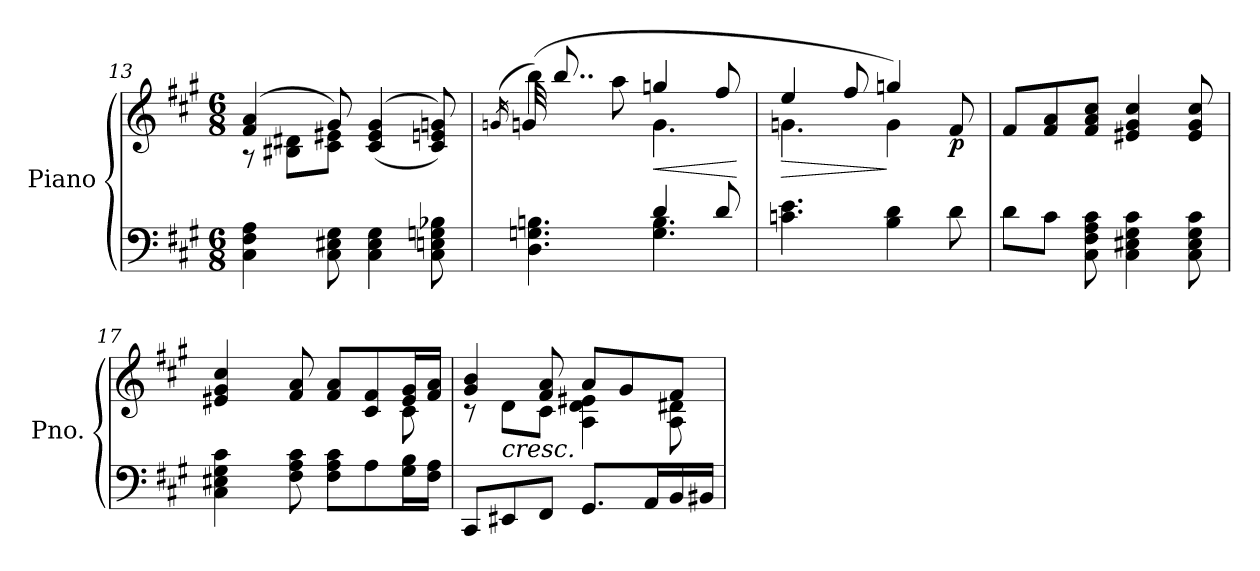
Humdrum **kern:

**kern	**kern	**dynam
*part1	*part1	*part1
*staff2	*staff1	*staff1/2
*I"Piano	*	*
*I'Pno.	*	*
*clefF4	*clefG2	*
*k[f#c#g#]	*k[f#c#g#]	*
*M6/8	*M6/8	*
=13	=13	=13
*	*^	*
4C#\ 4F#\ 4A\	(4f#/ 4a/	8r	.
.	.	8B#X\ 8d#X\L	.
8C#\ 8E#X\ 8G#\	8g#/)	8c#\ 8e#X\J	.
4C#\ 4E#\ 4G#\	((4c#/ 4e#/ 4g#/	4.ryy	.
8C#\ 8En\ 8Gn\ 8B-X\	8c#/ 8en/ 8gn/))	.	.
*	*v	*v	*
=14	=14	=14
.	(>16qgn/	.
*^	*^	*
*	*	*	*^	*
4.D\ 4.Gn\ 4.Bn\	4.ryy	(4bb\)	4.ryy	32g!	.
.	.	.	.	8..bb!	.
.	.	8aa\	.	2ryy	.
!	!	!	!	!	!LO:HP:b
4d/	4.G\ 4.B\	4ggn/	4.g\	.	<
8d/	.	8ff#/	.	.	.
*v	*v	*	*	*	*
*	*v	*v	*v	*
.	.	[
!!LO:LB:g=z
=15	=15	=15
!	!	!LO:HP:b
*	*^	*
4.cn\ 4.e\	4ee/	4.gn\	>
.	8ff#/	.	.
4B\ 4d\	4ggn/)	4g\	]
!	!	!	!LO:DY:b
8d\	8f#/	8ryy	p
*	*v	*v	*
=16	=16	=16
8d\L	8f#/L	.
8c#\J	8f#/ 8a/	.
8C#\ 8F#\ 8A\ 8c#\	8f#/ 8a/ 8cc#/J	.
4C#\ 4E#X\ 4G#\ 4c#\	4e#X/ 4g#/ 4cc#/	.
8C#\ 8E#\ 8G#\ 8c#\	8e#/ 8g#/ 8cc#/	.
=17	=17	=17
*	*^	*
4C#\ 4E#X\ 4G#\ 4c#\	4e#X/ 4g#/ 4cc#/	8ryy	.
*	*v	*v	*
8F#\ 8A\ 8c#\	8f#/ 8a/	.
8F#\ 8A\ 8c#\L	8f#/ 8a/L	.
8A\	8c#/ 8f#/	.
*	*^	*
16G#\ 16B\L	16e#/ 16g#/L	8c#\	.
16F#\ 16A\JJ	16f#/ 16a/JJ	.	.
=18	=18	=18	=18
8CC#/L	4g#/ 4b/	8r	.
!	!	!LO:TX:b:i:t=cresc.	!
8EE#X/	.	8d\L	.
8FF#/J	8f#/ 8a/	8c#\J	.
8.GG#/L	8a/L	4A\ 4d\ 4e#X\	.
.	8g#/	.	.
16AA/L	.	.	.
16BB/	8f#/J	8A\ 8d#X\	.
16BB#X/JJ	.	.	.
*	*v	*v	*
=	=	=
*-	*-	*-
